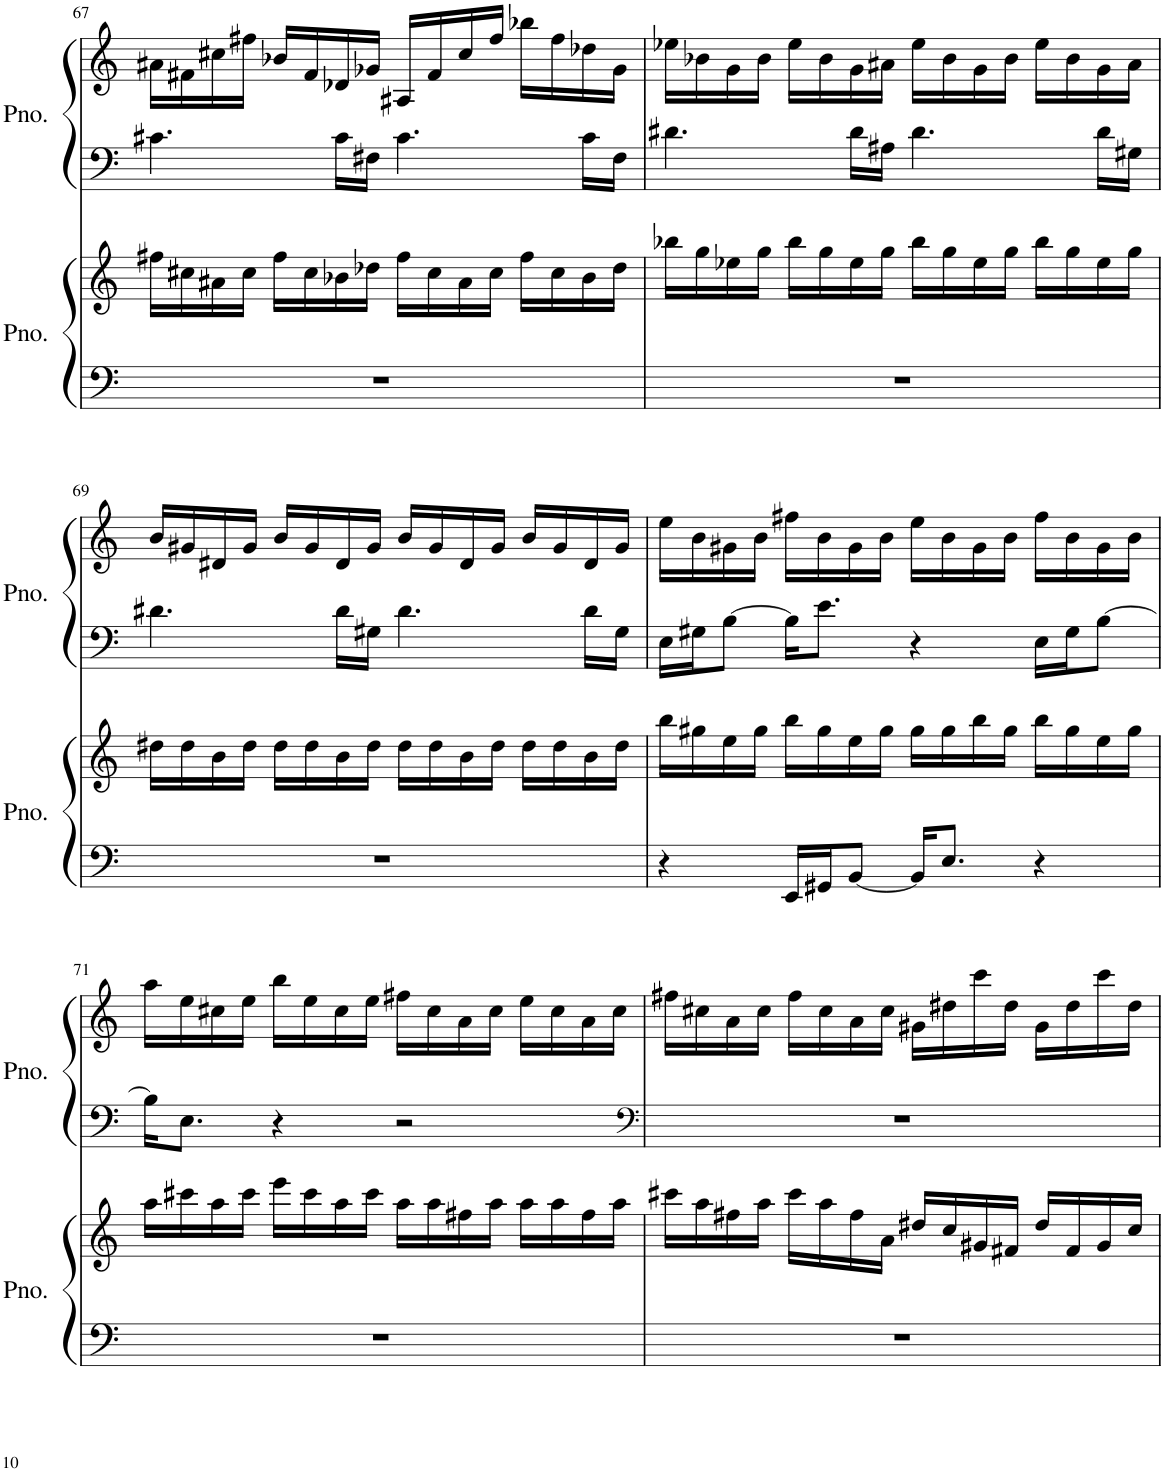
**kern	**kern	**kern	**kern
*part2	*part2	*part1	*part1
*staff4	*staff3	*staff2	*staff1
*I"Piano	*	*I"Piano	*
*I'Pno.	*	*I'Pno.	*
!!LO:PB:g=z
*clefF4	*clefG2	*clefF4	*clefG2
*k[]	*k[]	*k[]	*k[]
*M4/4	*M4/4	*M4/4	*M4/4
=67	=67	=67	=67
1r	16ff#X\LL	4.c#X\	16a#X\LL
.	16cc#X\	.	16f#X\
.	16a#X\	.	16cc#X\
.	16cc#\JJ	.	16ff#X\JJ
.	16ff#\LL	.	16b-X/LL
.	16cc#\	.	16f#/
.	16b-X\	16c#\LL	16d-X/
.	16dd-X\JJ	16F#X\JJ	16g-X/JJ
.	16ff#\LL	4.c#\	16A#X/LL
.	16cc#\	.	16f#/
.	16a#\	.	16cc#/
.	16cc#\JJ	.	16ff#/JJ
.	16ff#\LL	.	16bb-X\LL
.	16cc#\	.	16ff#\
.	16b-\	16c#\LL	16dd-X\
.	16dd-\JJ	16F#\JJ	16g-\JJ
=68	=68	=68	=68
1r	16bb-X\LL	4.d#X\	16ee-X\LL
.	16gg\	.	16b-X\
.	16ee-X\	.	16g\
.	16gg\JJ	.	16b-\JJ
.	16bb-\LL	.	16ee-\LL
.	16gg\	.	16b-\
.	16ee-\	16d#\LL	16g\
.	16gg\JJ	16A#X\JJ	16a#X\JJ
.	16bb-\LL	4.d#\	16ee-\LL
.	16gg\	.	16b-\
.	16ee-\	.	16g\
.	16gg\JJ	.	16b-\JJ
.	16bb-\LL	.	16ee-\LL
.	16gg\	.	16b-\
.	16ee-\	16d#\LL	16g\
.	16gg\JJ	16G#X\JJ	16a#\JJ
!!LO:LB:g=z
=69	=69	=69	=69
1r	16dd#X\LL	4.d#X\	16b/LL
.	16dd#\	.	16g#X/
.	16b\	.	16d#X/
.	16dd#\JJ	.	16g#/JJ
.	16dd#\LL	.	16b/LL
.	16dd#\	.	16g#/
.	16b\	16d#\LL	16d#/
.	16dd#\JJ	16G#X\JJ	16g#/JJ
.	16dd#\LL	4.d#\	16b/LL
.	16dd#\	.	16g#/
.	16b\	.	16d#/
.	16dd#\JJ	.	16g#/JJ
.	16dd#\LL	.	16b/LL
.	16dd#\	.	16g#/
.	16b\	16d#\LL	16d#/
.	16dd#\JJ	16G#\JJ	16g#/JJ
=70	=70	=70	=70
4r	16bb\LL	16E\LL	16ee\LL
.	16gg#X\	16G#X\J	16b\
.	16ee\	[8B\J	16g#X\
.	16gg#\JJ	.	16b\JJ
16EE/LL	16bb\LL	16B\KL]	16ff#X\LL
16GG#X/J	16gg#\	8.e\J	16b\
[8BB/J	16ee\	.	16g#\
.	16gg#\JJ	.	16b\JJ
16BB/KL]	16gg#\LL	4r	16ee\LL
8.E/J	16gg#\	.	16b\
.	16bb\	.	16g#\
.	16gg#\JJ	.	16b\JJ
4r	16bb\LL	16E\LL	16ff#\LL
.	16gg#\	16G#\J	16b\
.	16ee\	[8B\J	16g#\
.	16gg#\JJ	.	16b\JJ
!!LO:LB:g=z
=71	=71	=71	=71
1r	16aa\LL	16B\KL]	16aa\LL
.	16ccc#X\	8.E\J	16ee\
.	16aa\	.	16cc#X\
.	16ccc#\JJ	.	16ee\JJ
.	16eee\LL	4r	16bb\LL
.	16ccc#\	.	16ee\
.	16aa\	.	16cc#\
.	16ccc#\JJ	.	16ee\JJ
.	16aa\LL	2r	16ff#X\LL
.	16aa\	.	16cc#\
.	16ff#X\	.	16a\
.	16aa\JJ	.	16cc#\JJ
.	16aa\LL	.	16ee\LL
.	16aa\	.	16cc#\
.	16ff#\	.	16a\
.	16aa\JJ	.	16cc#\JJ
=72	=72	=72	=72
*	*	*clefF4	*
1r	16ccc#X\LL	1r	16ff#X\LL
.	16aa\	.	16cc#X\
.	16ff#X\	.	16a\
.	16aa\JJ	.	16cc#\JJ
.	16ccc#\LL	.	16ff#\LL
.	16aa\	.	16cc#\
.	16ff#\	.	16a\
.	16a\JJ	.	16cc#\JJ
.	16dd#X/LL	.	16g#X\LL
.	16cc/	.	16dd#X\
.	16g#X/	.	16ccc\
.	16f#X/JJ	.	16dd#\JJ
.	16dd#/LL	.	16g#\LL
.	16f#/	.	16dd#\
.	16g#/	.	16ccc\
.	16cc/JJ	.	16dd#\JJ
=	=	=	=
*-	*-	*-	*-
